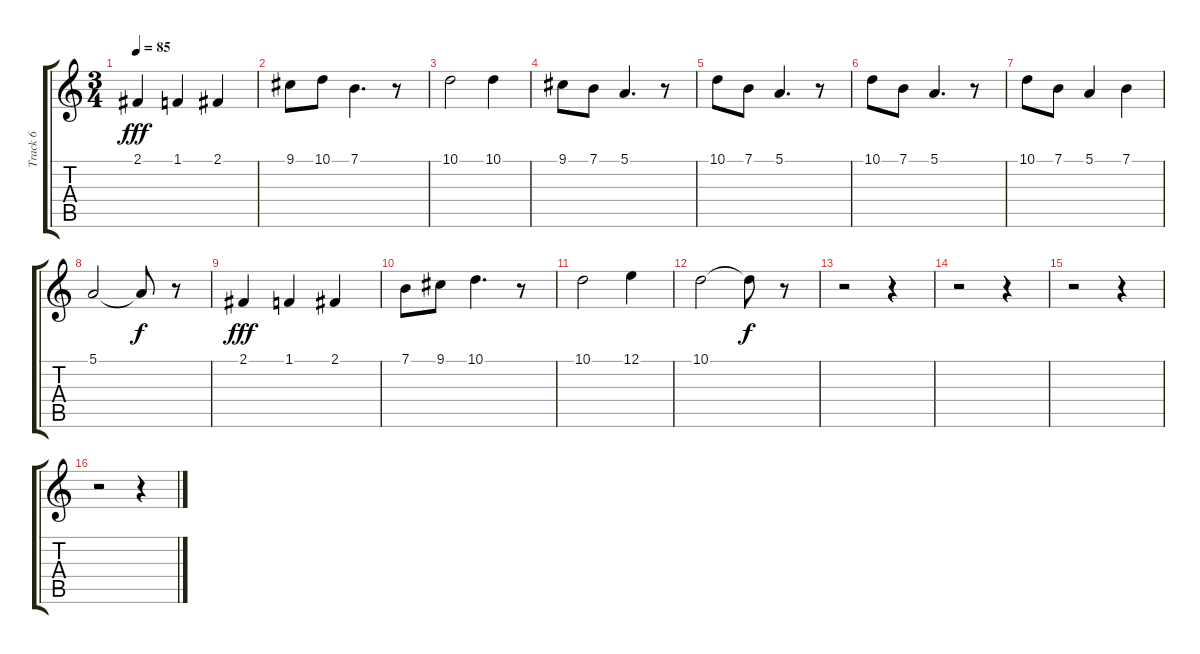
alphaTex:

\track ("Track 6" "Track 6") {instrument synthvoice}
\staff {score tabs}
\tuning (E4 B3 G3 D3 A2 E2) {hide}
\ts (3 4)
\tempo 85
\clef g2
\ks c
2.1.4{dy fff} 1.1.4 2.1.4 |
9.1.8 10.1.8 7.1.4{d} r.8 |
10.1.2 10.1.4 |
9.1.8 7.1.8 5.1.4{d} r.8 |
10.1.8 7.1.8 5.1.4{d} r.8 |
10.1.8 7.1.8 5.1.4{d} r.8 |
10.1.8 7.1.8 5.1.4 7.1.4 |
5.1.2 5.1{t}.8{dy f} r.8 |
2.1.4{dy fff} 1.1.4 2.1.4 |
7.1.8 9.1.8 10.1.4{d} r.8 |
10.1.2 12.1.4 |
10.1.2 10.1{t}.8{dy f} r.8 |
r.2 r.4 |
r.2 r.4 |
r.2 r.4 |
r.2 r.4
